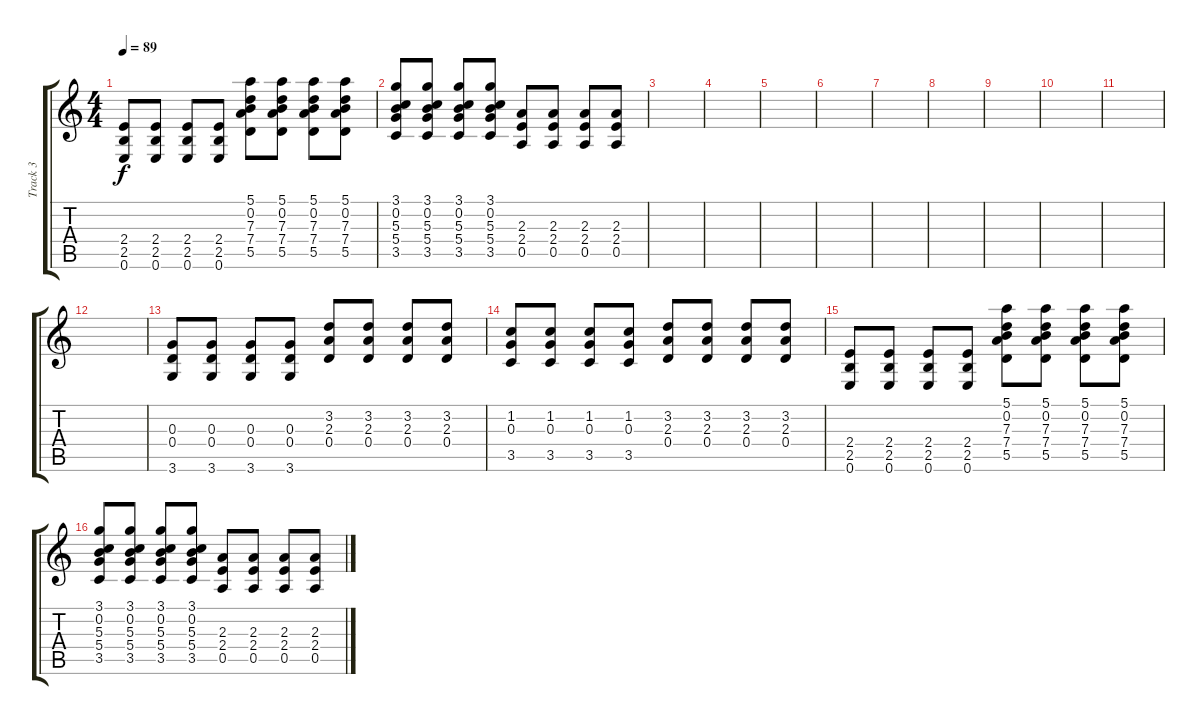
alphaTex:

\track ("Track 3" "Track 3") {instrument overdrivenguitar}
\staff {score tabs}
\tuning (E4 B3 G3 D3 A2 E2) {hide}
\ts (4 4)
\tempo 89
\clef g2
\ks c
(2.4 2.5 0.6).8{dy f} (2.4 2.5 0.6).8 (2.4 2.5 0.6).8 (2.4 2.5 0.6).8 (5.1 0.2 7.3 7.4 5.5).8 (5.1 0.2 7.3 7.4 5.5).8 (5.1 0.2 7.3 7.4 5.5).8 (5.1 0.2 7.3 7.4 5.5).8 |
(3.1 0.2 5.3 5.4 3.5).8 (3.1 0.2 5.3 5.4 3.5).8 (3.1 0.2 5.3 5.4 3.5).8 (3.1 0.2 5.3 5.4 3.5).8 (2.3 2.4 0.5).8 (2.3 2.4 0.5).8 (2.3 2.4 0.5).8 (2.3 2.4 0.5).8 |
|
|
|
|
|
|
|
|
|
|
(0.3 0.4 3.6).8{instrument overdrivenguitar} (0.3 0.4 3.6).8 (0.3 0.4 3.6).8 (0.3 0.4 3.6).8 (3.2 2.3 0.4).8 (3.2 2.3 0.4).8 (3.2 2.3 0.4).8 (3.2 2.3 0.4).8 |
(1.2 0.3 3.5).8 (1.2 0.3 3.5).8 (1.2 0.3 3.5).8 (1.2 0.3 3.5).8 (3.2 2.3 0.4).8 (3.2 2.3 0.4).8 (3.2 2.3 0.4).8 (3.2 2.3 0.4).8 |
(2.4 2.5 0.6).8 (2.4 2.5 0.6).8 (2.4 2.5 0.6).8 (2.4 2.5 0.6).8 (5.1 0.2 7.3 7.4 5.5).8 (5.1 0.2 7.3 7.4 5.5).8 (5.1 0.2 7.3 7.4 5.5).8 (5.1 0.2 7.3 7.4 5.5).8 |
(3.1 0.2 5.3 5.4 3.5).8 (3.1 0.2 5.3 5.4 3.5).8 (3.1 0.2 5.3 5.4 3.5).8 (3.1 0.2 5.3 5.4 3.5).8 (2.3 2.4 0.5).8 (2.3 2.4 0.5).8 (2.3 2.4 0.5).8 (2.3 2.4 0.5).8
